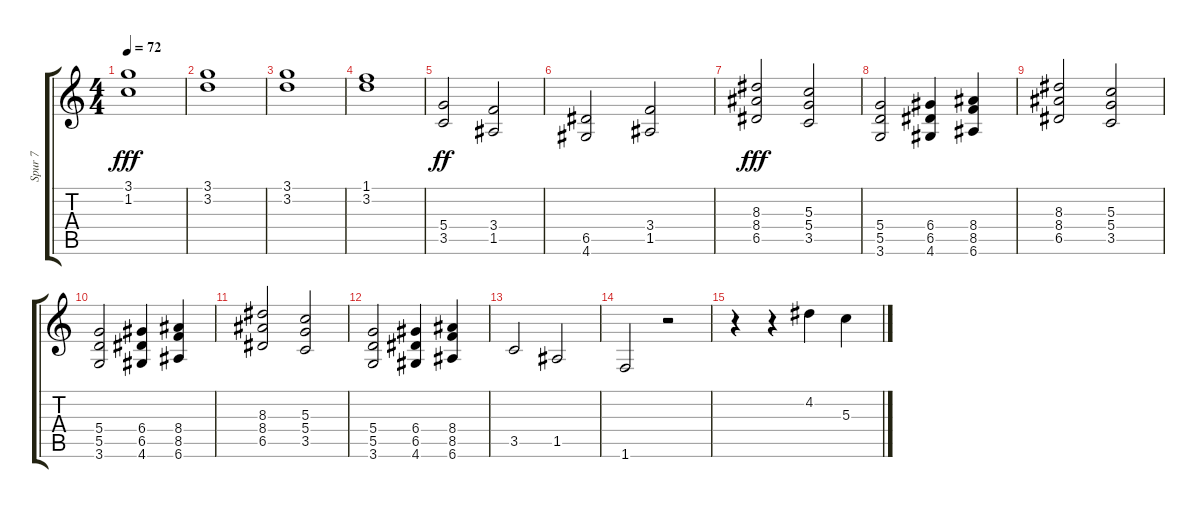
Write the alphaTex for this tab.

\track ("Spur 7" "Spur 7") {instrument distortionguitar}
\staff {score tabs}
\tuning (E4 B3 G3 D3 A2 E2) {hide}
\ts (4 4)
\tempo 72
\clef g2
\ks c
(3.1 1.2).1{dy fff} |
(3.1 3.2).1 |
(3.1 3.2).1 |
(1.1 3.2).1 |
(5.4 3.5).2{dy ff} (3.4 1.5).2 |
(6.5 4.6).2 (3.4 1.5).2 |
(8.3 8.4 6.5).2{dy fff} (5.3 5.4 3.5).2 |
(5.4 5.5 3.6).2 (6.4 6.5 4.6).4 (8.4 8.5 6.6).4 |
(8.3 8.4 6.5).2 (5.3 5.4 3.5).2 |
(5.4 5.5 3.6).2 (6.4 6.5 4.6).4 (8.4 8.5 6.6).4 |
(8.3 8.4 6.5).2 (5.3 5.4 3.5).2 |
(5.4 5.5 3.6).2 (6.4 6.5 4.6).4 (8.4 8.5 6.6).4 |
3.5.2 1.5.2 |
1.6.2 r.2 |
r.4 r.4 4.2.4 5.3.4
